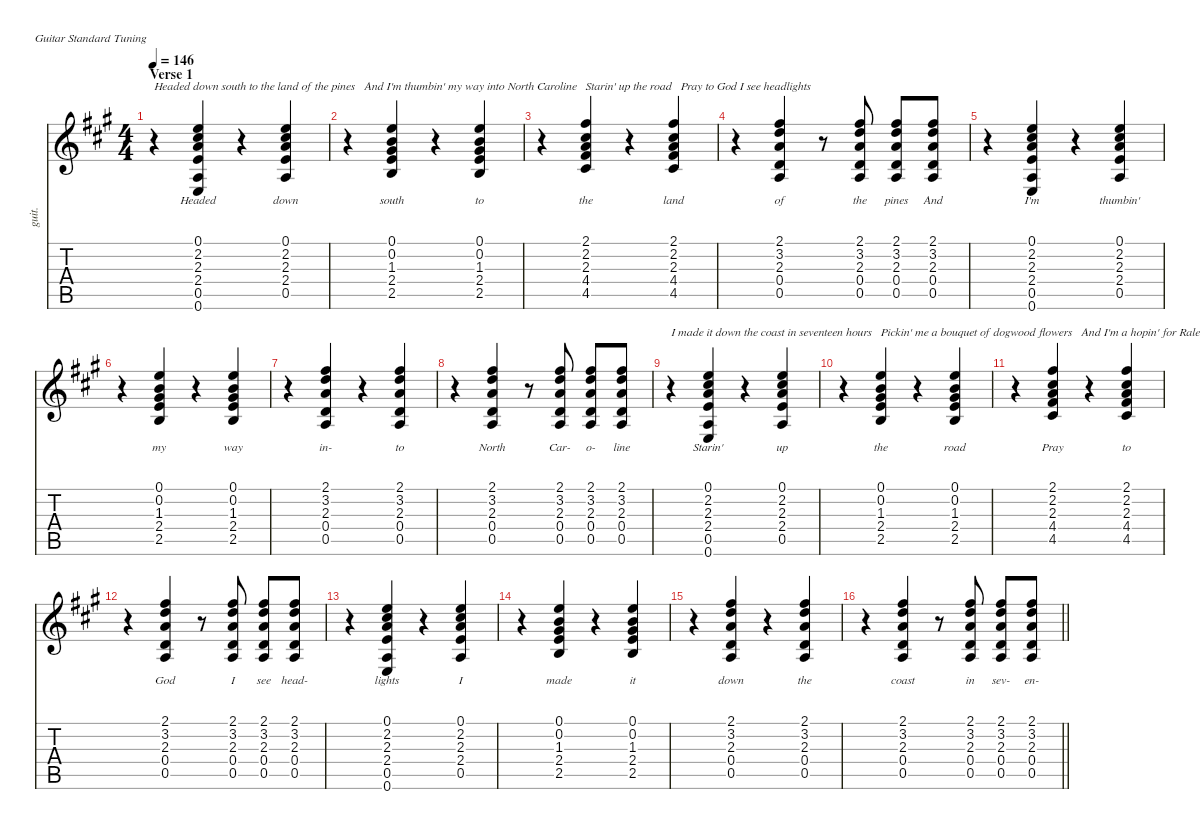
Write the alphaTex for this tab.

\defaultSystemsLayout 4
\hideDynamics
\bracketExtendMode nobrackets
\otherSystemsTrackNameOrientation horizontal
\track ("Guitar" "guit.") {defaultSystemsLayout 8 instrument acousticguitarsteel}
\staff {score tabs}
\tuning (E4 B3 G3 D3 A2 E2)
\ts (4 4)
\section ("" "Verse 1")
\tempo 146
\clef g2
\ks a
r.4{txt "Headed down south to the land of the pines   And I'm thumbin' my way into North Caroline   Starin' up the road   Pray to God I see headlights" dy f beam Down} (0.1{acc forcenatural} 2.2{acc #} 2.3{acc forcenatural} 2.4{acc forcenatural} 0.5{acc forcenatural} 0.6{acc forcenatural}).4{lyrics (0 "Headed") lyrics (1 "") lyrics (2 "") lyrics (3 "") lyrics (4 "") beam Up} r.4{beam Up} (0.1{acc forcenatural} 2.2{acc #} 2.3{acc forcenatural} 2.4{acc forcenatural} 0.5{acc forcenatural}).4{lyrics (0 "down") lyrics (1 "") lyrics (2 "") lyrics (3 "") lyrics (4 "") beam Up} |
r.4{beam Down} (0.1{acc forcenatural} 0.2{acc forcenatural} 1.3{acc #} 2.4{acc forcenatural} 2.5{acc forcenatural}).4{lyrics (0 "south") lyrics (1 "") lyrics (2 "") lyrics (3 "") lyrics (4 "") beam Up} r.4{beam Up} (0.1{acc forcenatural} 0.2{acc forcenatural} 1.3{acc #} 2.4{acc forcenatural} 2.5{acc forcenatural}).4{lyrics (0 "to") lyrics (1 "") lyrics (2 "") lyrics (3 "") lyrics (4 "") beam Up} |
r.4{beam Down} (2.1{acc #} 2.2{acc #} 2.3{acc forcenatural} 4.4{acc #} 4.5{acc #}).4{lyrics (0 "the") lyrics (1 "") lyrics (2 "") lyrics (3 "") lyrics (4 "") beam Up} r.4{beam Up} (2.1{acc #} 2.2{acc #} 2.3{acc forcenatural} 4.4{acc #} 4.5{acc #}).4{lyrics (0 "land") lyrics (1 "") lyrics (2 "") lyrics (3 "") lyrics (4 "") beam Up} |
r.4{beam Down} (2.1{acc #} 3.2{acc forcenatural} 2.3{acc forcenatural} 0.4{acc forcenatural} 0.5{acc forcenatural}).4{lyrics (0 "of") lyrics (1 "") lyrics (2 "") lyrics (3 "") lyrics (4 "") beam Up} r.8{beam Up} (2.1{acc #} 3.2{acc forcenatural} 2.3{acc forcenatural} 0.4{acc forcenatural} 0.5{acc forcenatural}).8{lyrics (0 "the") lyrics (1 "") lyrics (2 "") lyrics (3 "") lyrics (4 "") beam Up} (2.1{acc #} 3.2{acc forcenatural} 2.3{acc forcenatural} 0.4{acc forcenatural} 0.5{acc forcenatural}).8{lyrics (0 "pines") lyrics (1 "") lyrics (2 "") lyrics (3 "") lyrics (4 "") beam Up} (2.1{acc #} 3.2{acc forcenatural} 2.3{acc forcenatural} 0.4{acc forcenatural} 0.5{acc forcenatural}).8{lyrics (0 "And") lyrics (1 "") lyrics (2 "") lyrics (3 "") lyrics (4 "") beam Up} |
r.4{beam Down} (0.1{acc forcenatural} 2.2{acc #} 2.3{acc forcenatural} 2.4{acc forcenatural} 0.5{acc forcenatural} 0.6{acc forcenatural}).4{lyrics (0 "I'm") lyrics (1 "") lyrics (2 "") lyrics (3 "") lyrics (4 "") beam Up} r.4{beam Up} (0.1{acc forcenatural} 2.2{acc #} 2.3{acc forcenatural} 2.4{acc forcenatural} 0.5{acc forcenatural}).4{lyrics (0 "thumbin'") lyrics (1 "") lyrics (2 "") lyrics (3 "") lyrics (4 "") beam Up} |
r.4{beam Down} (0.1{acc forcenatural} 0.2{acc forcenatural} 1.3{acc #} 2.4{acc forcenatural} 2.5{acc forcenatural}).4{lyrics (0 "my") lyrics (1 "") lyrics (2 "") lyrics (3 "") lyrics (4 "") beam Up} r.4{beam Up} (0.1{acc forcenatural} 0.2{acc forcenatural} 1.3{acc #} 2.4{acc forcenatural} 2.5{acc forcenatural}).4{lyrics (0 "way") lyrics (1 "") lyrics (2 "") lyrics (3 "") lyrics (4 "") beam Up} |
r.4{beam Down} (2.1{acc #} 3.2{acc forcenatural} 2.3{acc forcenatural} 0.4{acc forcenatural} 0.5{acc forcenatural}).4{lyrics (0 "in-") lyrics (1 "") lyrics (2 "") lyrics (3 "") lyrics (4 "") beam Up} r.4{beam Up} (2.1{acc #} 3.2{acc forcenatural} 2.3{acc forcenatural} 0.4{acc forcenatural} 0.5{acc forcenatural}).4{lyrics (0 "to") lyrics (1 "") lyrics (2 "") lyrics (3 "") lyrics (4 "") beam Up} |
r.4{beam Down} (2.1{acc #} 3.2{acc forcenatural} 2.3{acc forcenatural} 0.4{acc forcenatural} 0.5{acc forcenatural}).4{lyrics (0 "North") lyrics (1 "") lyrics (2 "") lyrics (3 "") lyrics (4 "") beam Up} r.8{beam Up} (2.1{acc #} 3.2{acc forcenatural} 2.3{acc forcenatural} 0.4{acc forcenatural} 0.5{acc forcenatural}).8{lyrics (0 "Car-") lyrics (1 "") lyrics (2 "") lyrics (3 "") lyrics (4 "") beam Up} (2.1{acc #} 3.2{acc forcenatural} 2.3{acc forcenatural} 0.4{acc forcenatural} 0.5{acc forcenatural}).8{lyrics (0 "o-") lyrics (1 "") lyrics (2 "") lyrics (3 "") lyrics (4 "") beam Up} (2.1{acc #} 3.2{acc forcenatural} 2.3{acc forcenatural} 0.4{acc forcenatural} 0.5{acc forcenatural}).8{lyrics (0 "line") lyrics (1 "") lyrics (2 "") lyrics (3 "") lyrics (4 "") beam Up} |
r.4{txt "I made it down the coast in seventeen hours   Pickin' me a bouquet of dogwood flowers   And I'm a hopin' for Raleigh   I can see my baby tonight" beam Down} (0.1{acc forcenatural} 2.2{acc #} 2.3{acc forcenatural} 2.4{acc forcenatural} 0.5{acc forcenatural} 0.6{acc forcenatural}).4{lyrics (0 "Starin'") lyrics (1 "") lyrics (2 "") lyrics (3 "") lyrics (4 "") beam Up} r.4{beam Up} (0.1{acc forcenatural} 2.2{acc #} 2.3{acc forcenatural} 2.4{acc forcenatural} 0.5{acc forcenatural}).4{lyrics (0 "up") lyrics (1 "") lyrics (2 "") lyrics (3 "") lyrics (4 "") beam Up} |
r.4{beam Down} (0.1{acc forcenatural} 0.2{acc forcenatural} 1.3{acc #} 2.4{acc forcenatural} 2.5{acc forcenatural}).4{lyrics (0 "the") lyrics (1 "") lyrics (2 "") lyrics (3 "") lyrics (4 "") beam Up} r.4{beam Up} (0.1{acc forcenatural} 0.2{acc forcenatural} 1.3{acc #} 2.4{acc forcenatural} 2.5{acc forcenatural}).4{lyrics (0 "road") lyrics (1 "") lyrics (2 "") lyrics (3 "") lyrics (4 "") beam Up} |
r.4{beam Down} (2.1{acc #} 2.2{acc #} 2.3{acc forcenatural} 4.4{acc #} 4.5{acc #}).4{lyrics (0 "Pray") lyrics (1 "") lyrics (2 "") lyrics (3 "") lyrics (4 "") beam Up} r.4{beam Up} (2.1{acc #} 2.2{acc #} 2.3{acc forcenatural} 4.4{acc #} 4.5{acc #}).4{lyrics (0 "to") lyrics (1 "") lyrics (2 "") lyrics (3 "") lyrics (4 "") beam Up} |
r.4{beam Down} (2.1{acc #} 3.2{acc forcenatural} 2.3{acc forcenatural} 0.4{acc forcenatural} 0.5{acc forcenatural}).4{lyrics (0 "God") lyrics (1 "") lyrics (2 "") lyrics (3 "") lyrics (4 "") beam Up} r.8{beam Up} (2.1{acc #} 3.2{acc forcenatural} 2.3{acc forcenatural} 0.4{acc forcenatural} 0.5{acc forcenatural}).8{lyrics (0 "I") lyrics (1 "") lyrics (2 "") lyrics (3 "") lyrics (4 "") beam Up} (2.1{acc #} 3.2{acc forcenatural} 2.3{acc forcenatural} 0.4{acc forcenatural} 0.5{acc forcenatural}).8{lyrics (0 "see") lyrics (1 "") lyrics (2 "") lyrics (3 "") lyrics (4 "") beam Up} (2.1{acc #} 3.2{acc forcenatural} 2.3{acc forcenatural} 0.4{acc forcenatural} 0.5{acc forcenatural}).8{lyrics (0 "head-") lyrics (1 "") lyrics (2 "") lyrics (3 "") lyrics (4 "") beam Up} |
r.4{beam Down} (0.1{acc forcenatural} 2.2{acc #} 2.3{acc forcenatural} 2.4{acc forcenatural} 0.5{acc forcenatural} 0.6{acc forcenatural}).4{lyrics (0 "lights") lyrics (1 "") lyrics (2 "") lyrics (3 "") lyrics (4 "") beam Up} r.4{beam Up} (0.1{acc forcenatural} 2.2{acc #} 2.3{acc forcenatural} 2.4{acc forcenatural} 0.5{acc forcenatural}).4{lyrics (0 "I") lyrics (1 "") lyrics (2 "") lyrics (3 "") lyrics (4 "") beam Up} |
r.4{beam Down} (0.1{acc forcenatural} 0.2{acc forcenatural} 1.3{acc #} 2.4{acc forcenatural} 2.5{acc forcenatural}).4{lyrics (0 "made") lyrics (1 "") lyrics (2 "") lyrics (3 "") lyrics (4 "") beam Up} r.4{beam Up} (0.1{acc forcenatural} 0.2{acc forcenatural} 1.3{acc #} 2.4{acc forcenatural} 2.5{acc forcenatural}).4{lyrics (0 "it") lyrics (1 "") lyrics (2 "") lyrics (3 "") lyrics (4 "") beam Up} |
r.4{beam Down} (2.1{acc #} 3.2{acc forcenatural} 2.3{acc forcenatural} 0.4{acc forcenatural} 0.5{acc forcenatural}).4{lyrics (0 "down") lyrics (1 "") lyrics (2 "") lyrics (3 "") lyrics (4 "") beam Up} r.4{beam Up} (2.1{acc #} 3.2{acc forcenatural} 2.3{acc forcenatural} 0.4{acc forcenatural} 0.5{acc forcenatural}).4{lyrics (0 "the") lyrics (1 "") lyrics (2 "") lyrics (3 "") lyrics (4 "") beam Up} |
\barLineRight lightlight
r.4{beam Down} (2.1{acc #} 3.2{acc forcenatural} 2.3{acc forcenatural} 0.4{acc forcenatural} 0.5{acc forcenatural}).4{lyrics (0 "coast") lyrics (1 "") lyrics (2 "") lyrics (3 "") lyrics (4 "") beam Up} r.8{beam Up} (2.1{acc #} 3.2{acc forcenatural} 2.3{acc forcenatural} 0.4{acc forcenatural} 0.5{acc forcenatural}).8{lyrics (0 "in") lyrics (1 "") lyrics (2 "") lyrics (3 "") lyrics (4 "") beam Up} (2.1{acc #} 3.2{acc forcenatural} 2.3{acc forcenatural} 0.4{acc forcenatural} 0.5{acc forcenatural}).8{lyrics (0 "sev-") lyrics (1 "") lyrics (2 "") lyrics (3 "") lyrics (4 "") beam Up} (2.1{acc #} 3.2{acc forcenatural} 2.3{acc forcenatural} 0.4{acc forcenatural} 0.5{acc forcenatural}).8{lyrics (0 "en-") lyrics (1 "") lyrics (2 "") lyrics (3 "") lyrics (4 "") beam Up}
